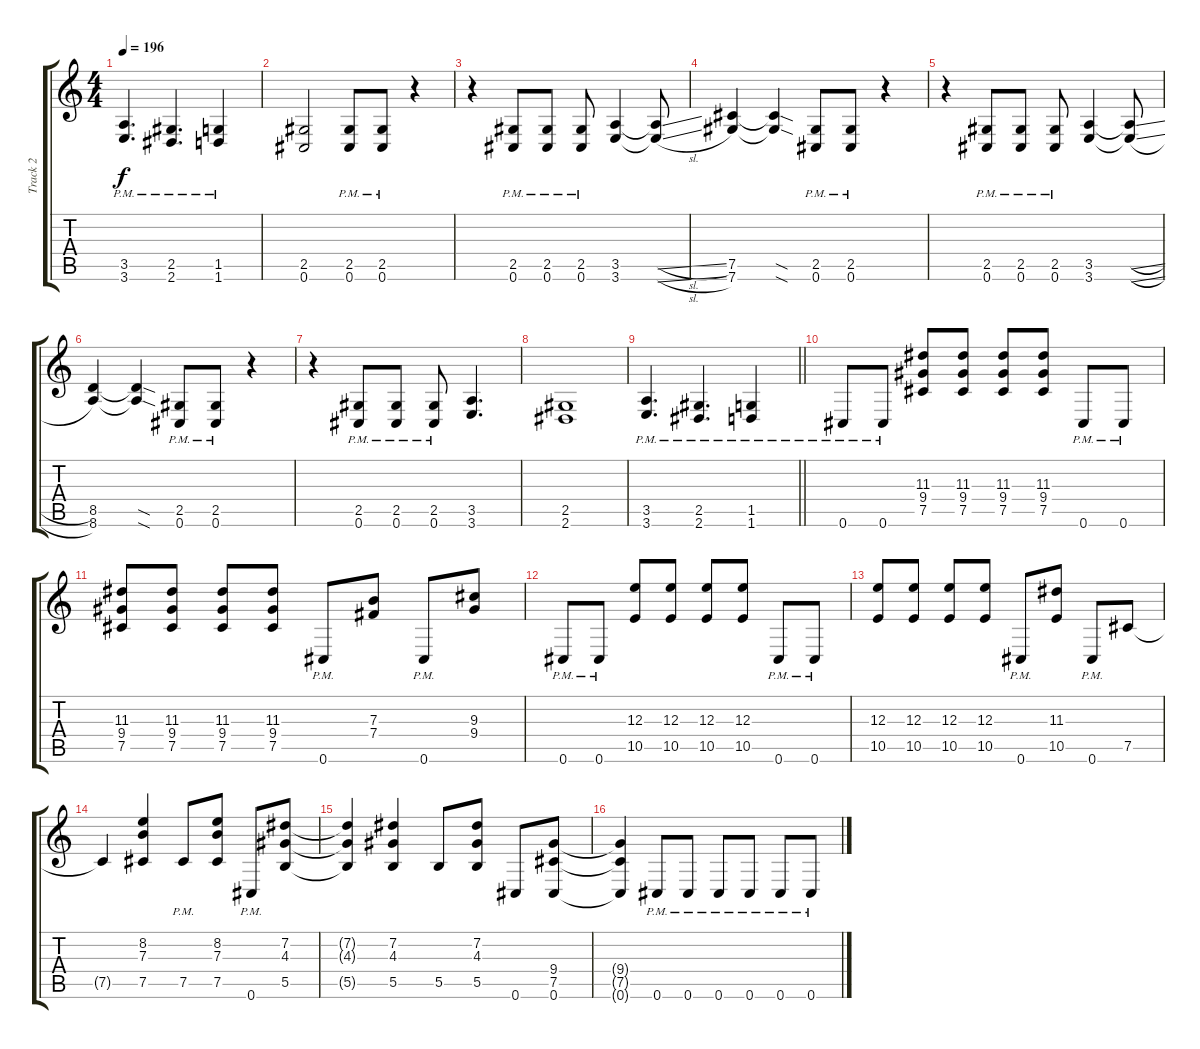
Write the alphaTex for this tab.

\track ("Track 2" "Track 2") {instrument distortionguitar}
\staff {score tabs}
\tuning (Db4 Ab3 E3 B2 Gb2 Db2) {hide}
\ts (4 4)
\tempo 196
\clef g2
\ks c
(3.5{pm} 3.6{pm}).4{d dy f} (2.5{pm} 2.6{pm}).4{d} (1.5{pm} 1.6{pm}).4 |
(2.5 0.6).2 (2.5{pm} 0.6{pm}).8 (2.5{pm} 0.6{pm}).8 r.4 |
r.4 (2.5{pm} 0.6{pm}).8 (2.5{pm} 0.6{pm}).8 (2.5{pm} 0.6{pm}).8 (3.5 3.6).4 (3.5{sl t} 3.6{sl t}).8 |
(7.5 7.6).4 (7.5{sod t} 7.6{sod t}).4 (2.5{pm} 0.6{pm}).8 (2.5{pm} 0.6{pm}).8 r.4 |
r.4 (2.5{pm} 0.6{pm}).8 (2.5{pm} 0.6{pm}).8 (2.5{pm} 0.6{pm}).8 (3.5 3.6).4 (3.5{sl t} 3.6{sl t}).8 |
(8.5 8.6).4 (8.5{sod t} 8.6{sod t}).4 (2.5{pm} 0.6{pm}).8 (2.5{pm} 0.6{pm}).8 r.4 |
r.4 (2.5{pm} 0.6{pm}).8 (2.5{pm} 0.6{pm}).8 (2.5{pm} 0.6{pm}).8 (3.5 3.6).4{d} |
(2.5 2.6).1 |
\barLineRight lightlight
(3.5{pm} 3.6{pm}).4{d} (2.5{pm} 2.6{pm}).4{d} (1.5{pm} 1.6{pm}).4 |
0.6{pm}.8 0.6{pm}.8 (11.3 9.4 7.5).8 (11.3 9.4 7.5).8 (11.3 9.4 7.5).8 (11.3 9.4 7.5).8 0.6{pm}.8 0.6{pm}.8 |
(11.3 9.4 7.5).8 (11.3 9.4 7.5).8 (11.3 9.4 7.5).8 (11.3 9.4 7.5).8 0.6{pm}.8 (7.3 7.4).8 0.6{pm}.8 (9.3 9.4).8 |
0.6{pm}.8 0.6{pm}.8 (12.3 10.5).8 (12.3 10.5).8 (12.3 10.5).8 (12.3 10.5).8 0.6{pm}.8 0.6{pm}.8 |
(12.3 10.5).8 (12.3 10.5).8 (12.3 10.5).8 (12.3 10.5).8 0.6{pm}.8 (11.3 10.5).8 0.6{pm}.8 7.5.8 |
7.5{t}.4 (8.2 7.3 7.5).4 7.5{pm}.8 (8.2 7.3 7.5).8 0.6{pm}.8 (7.2 4.3 5.5).8 |
(7.2{t} 4.3{t} 5.5{t}).4 (7.2 4.3 5.5).4 5.5.8 (7.2 4.3 5.5).8 0.6.8 (9.4 7.5 0.6).8 |
(9.4{t} 7.5{t} 0.6{t}).4 0.6{pm}.8 0.6{pm}.8 0.6{pm}.8 0.6{pm}.8 0.6{pm}.8 0.6{pm}.8
